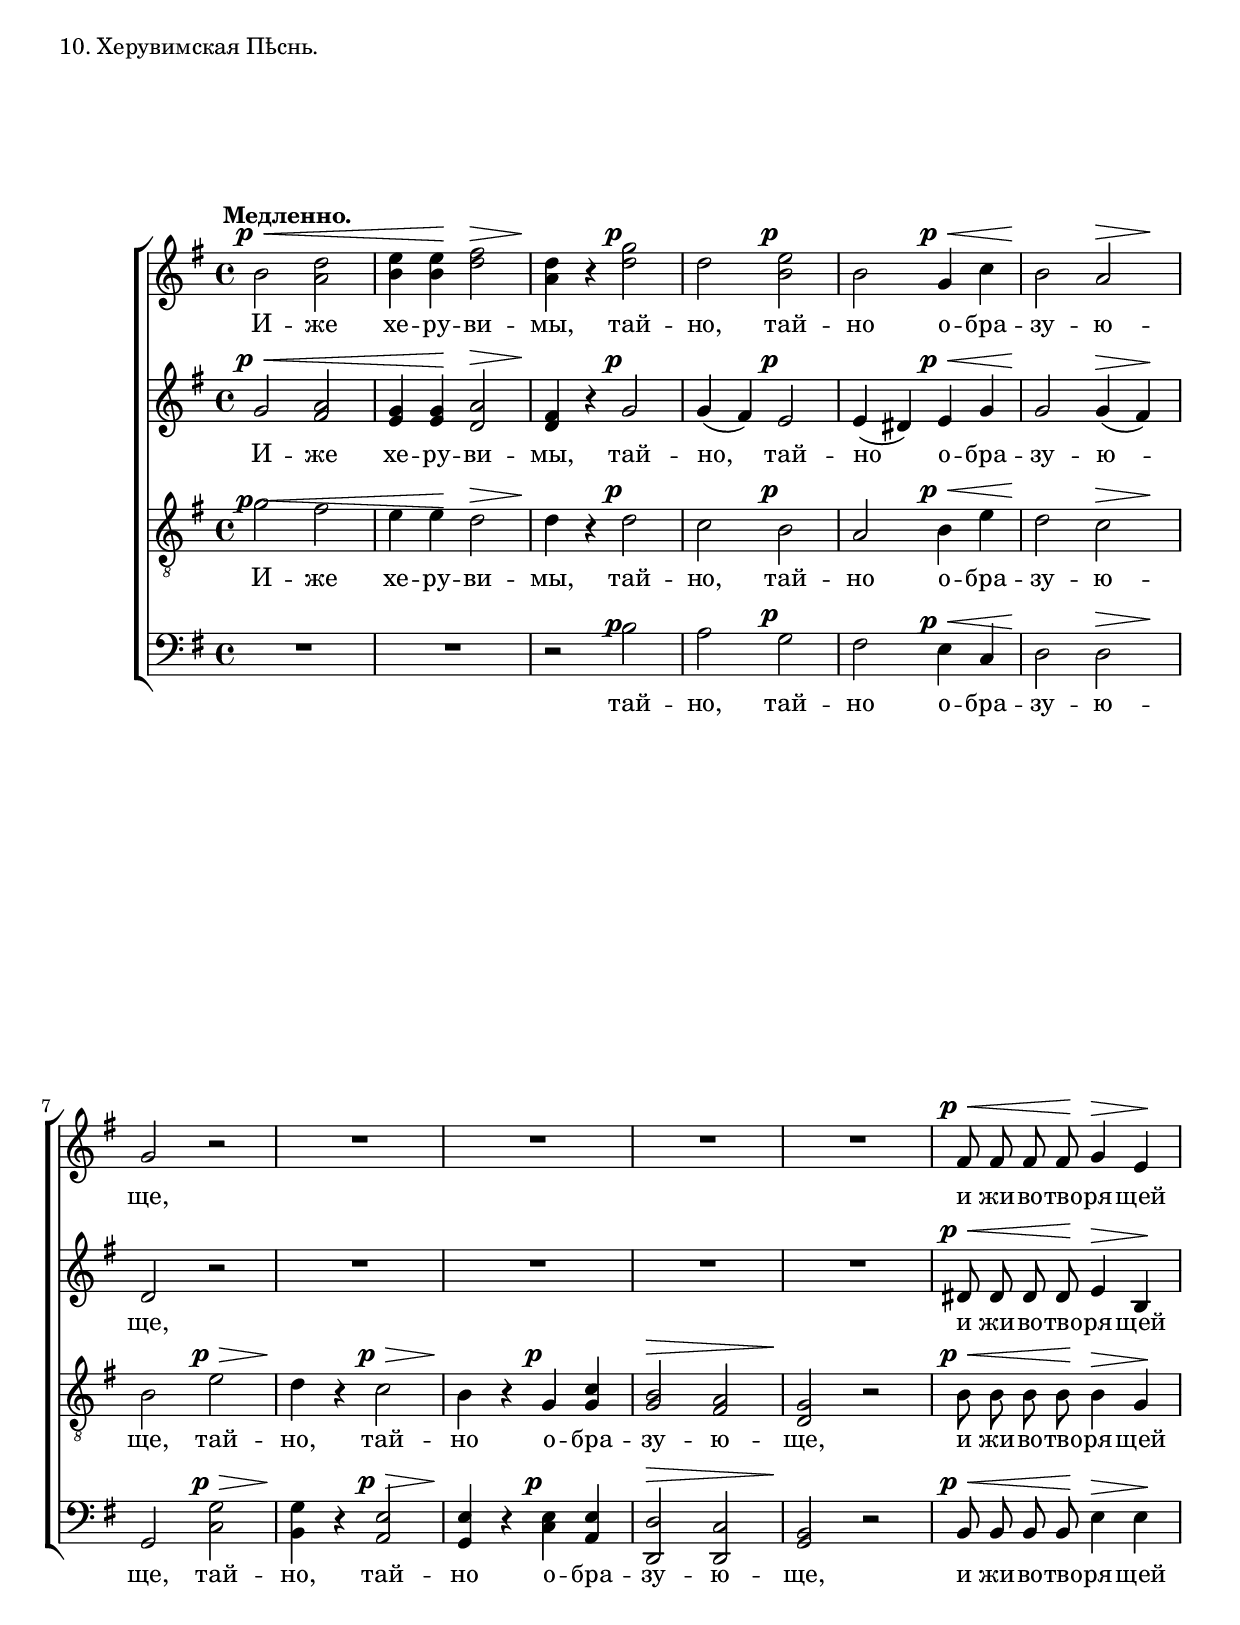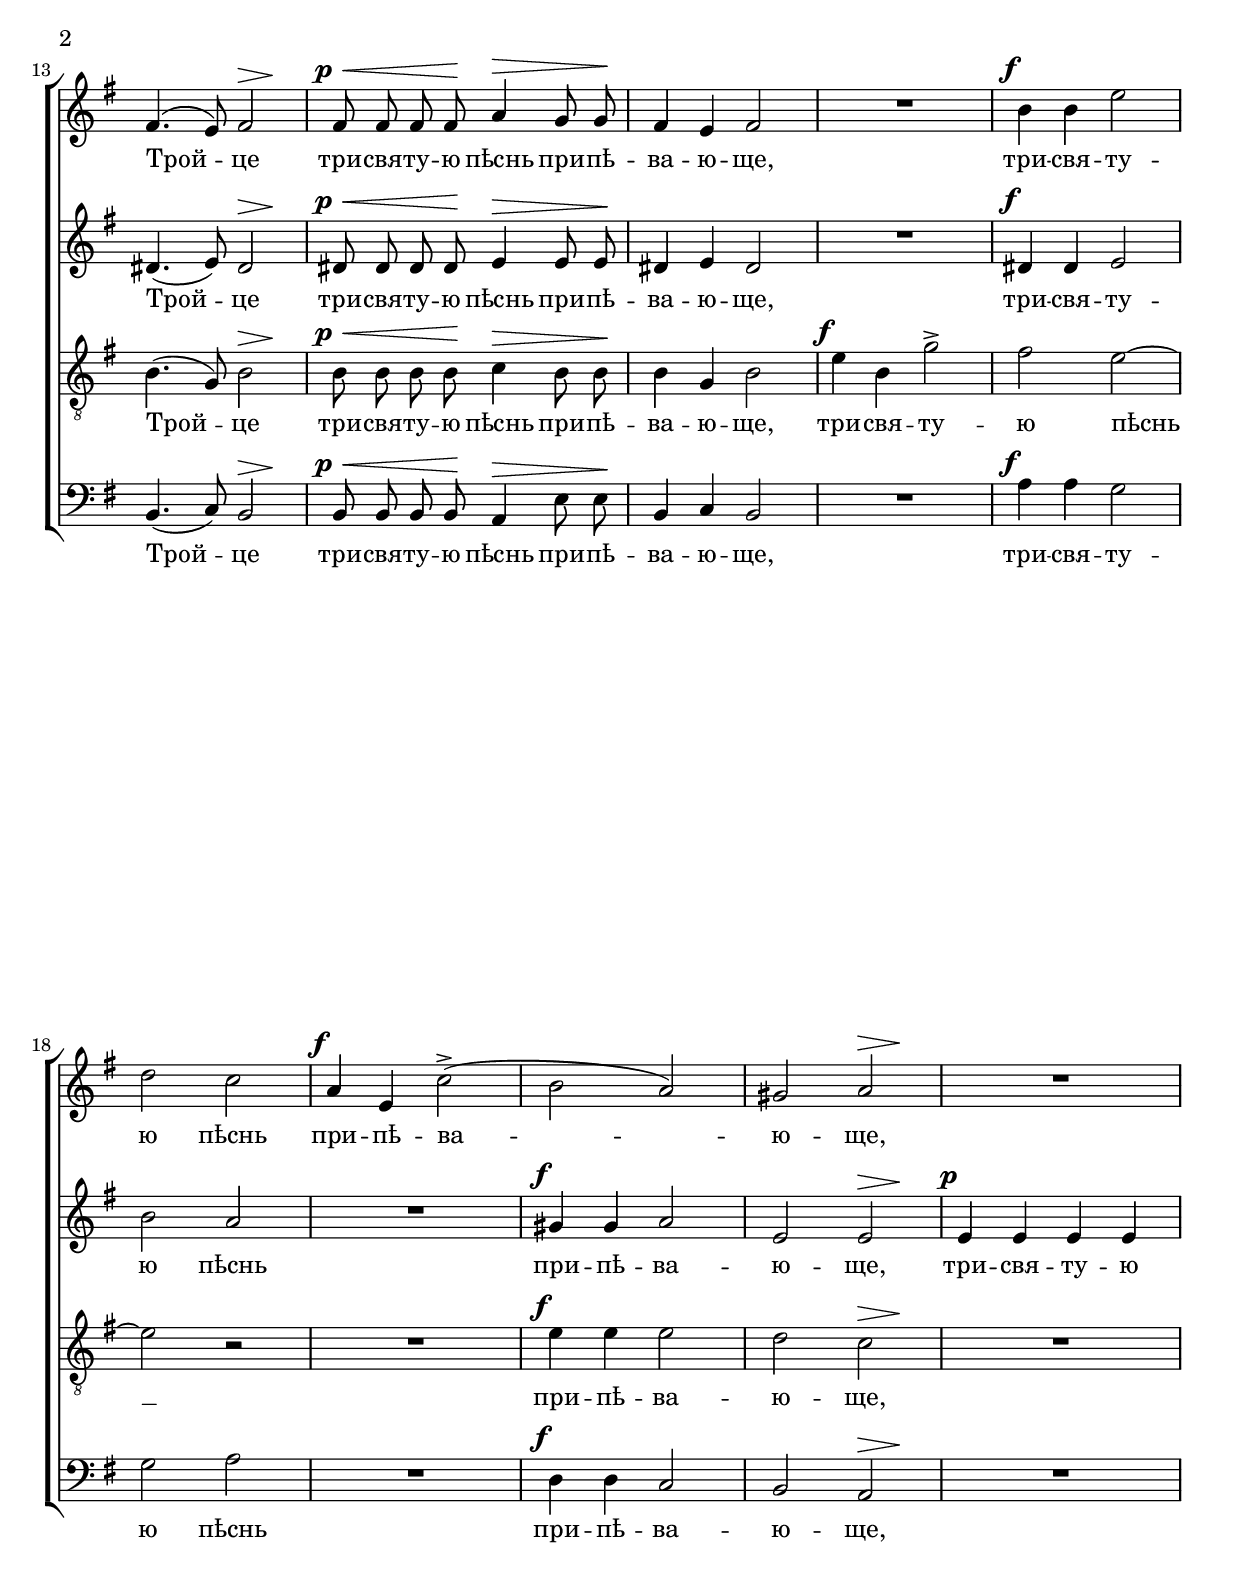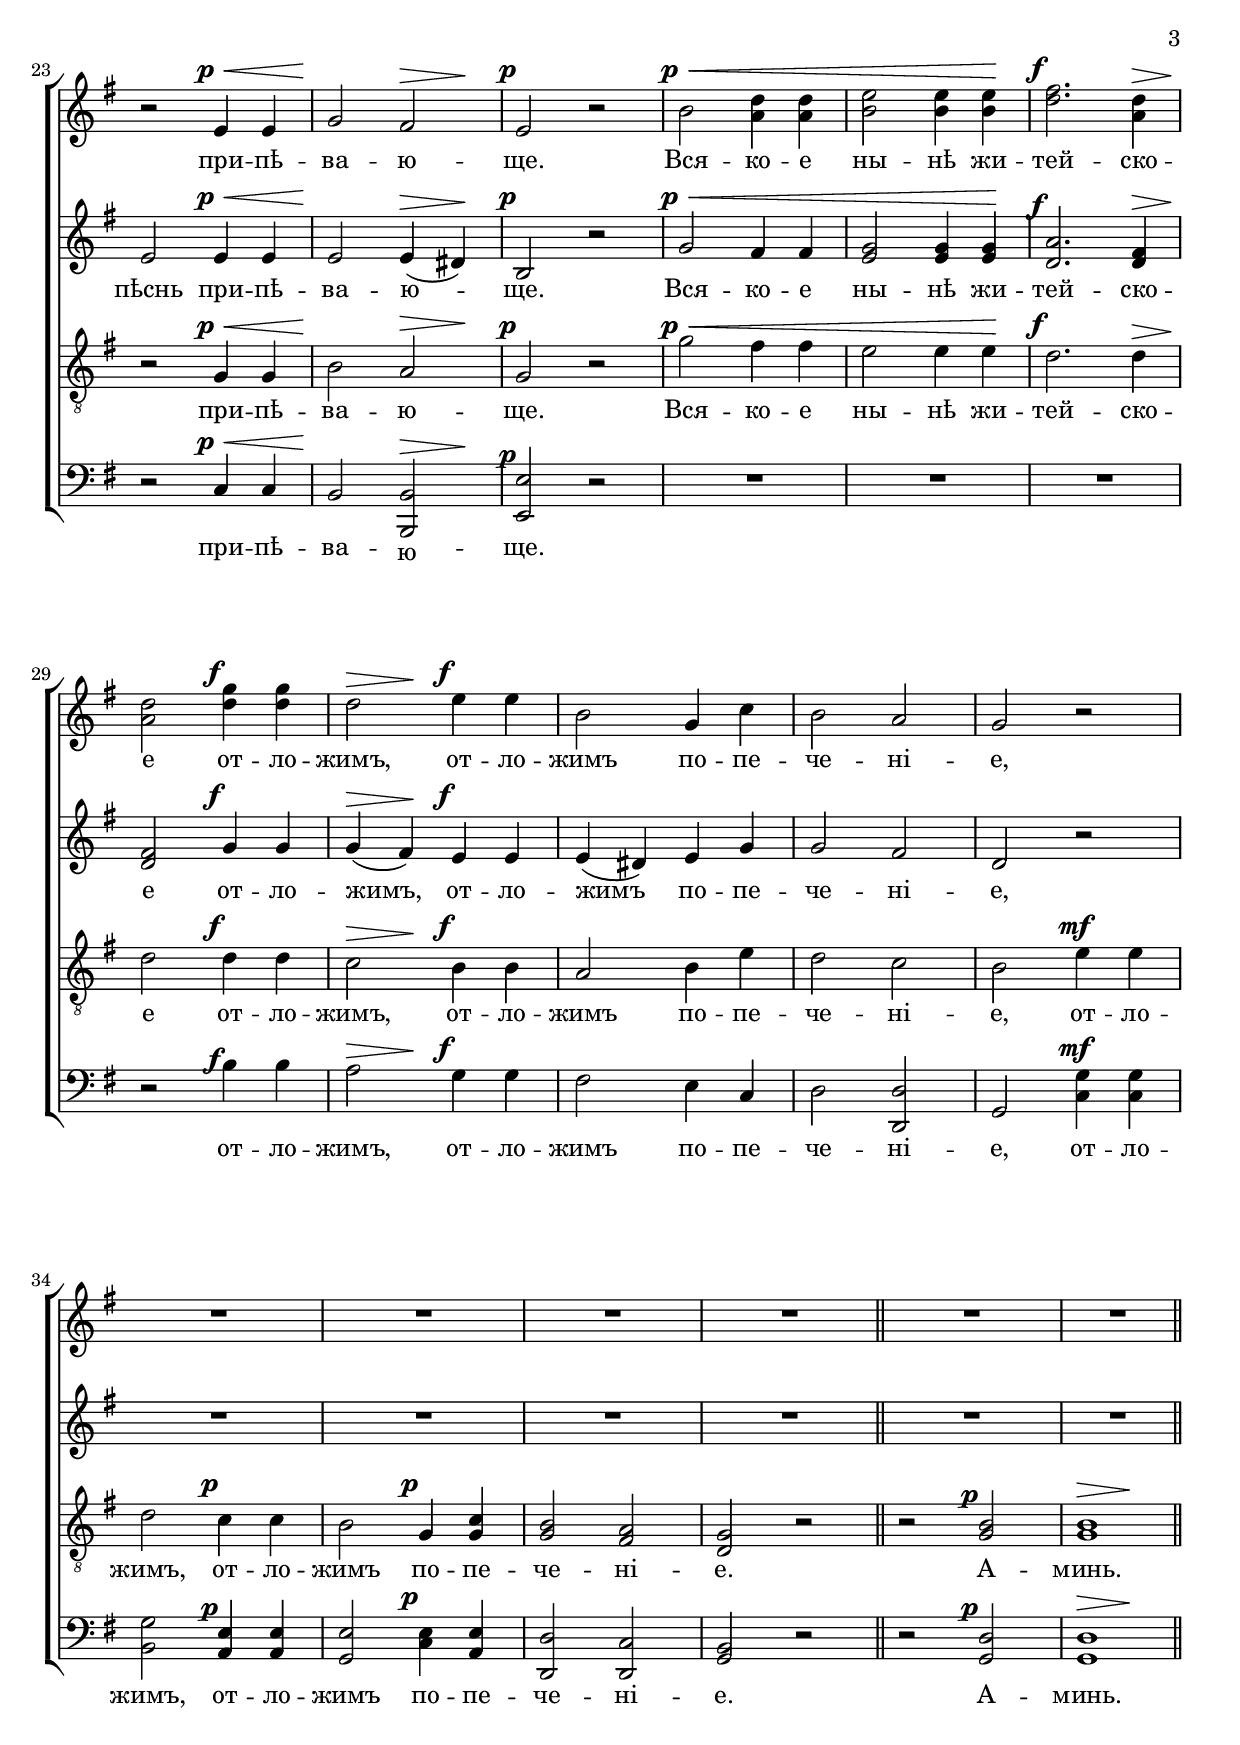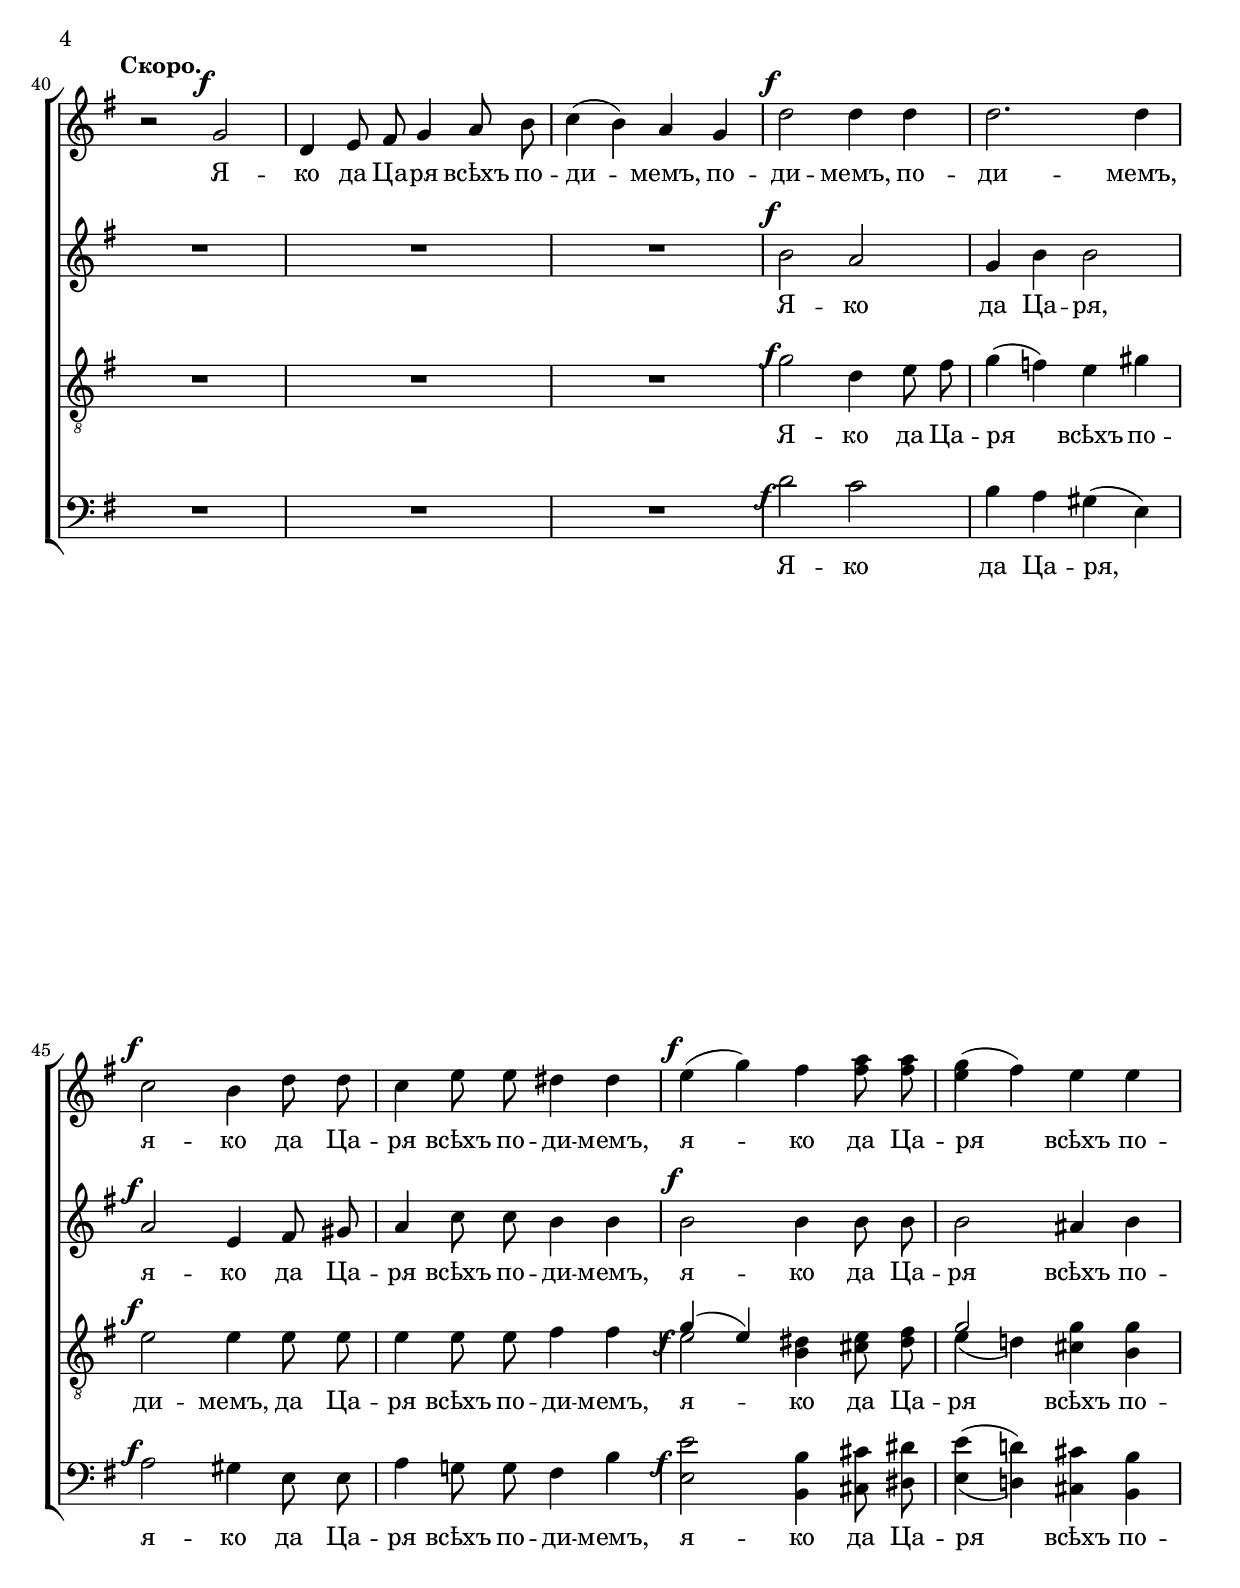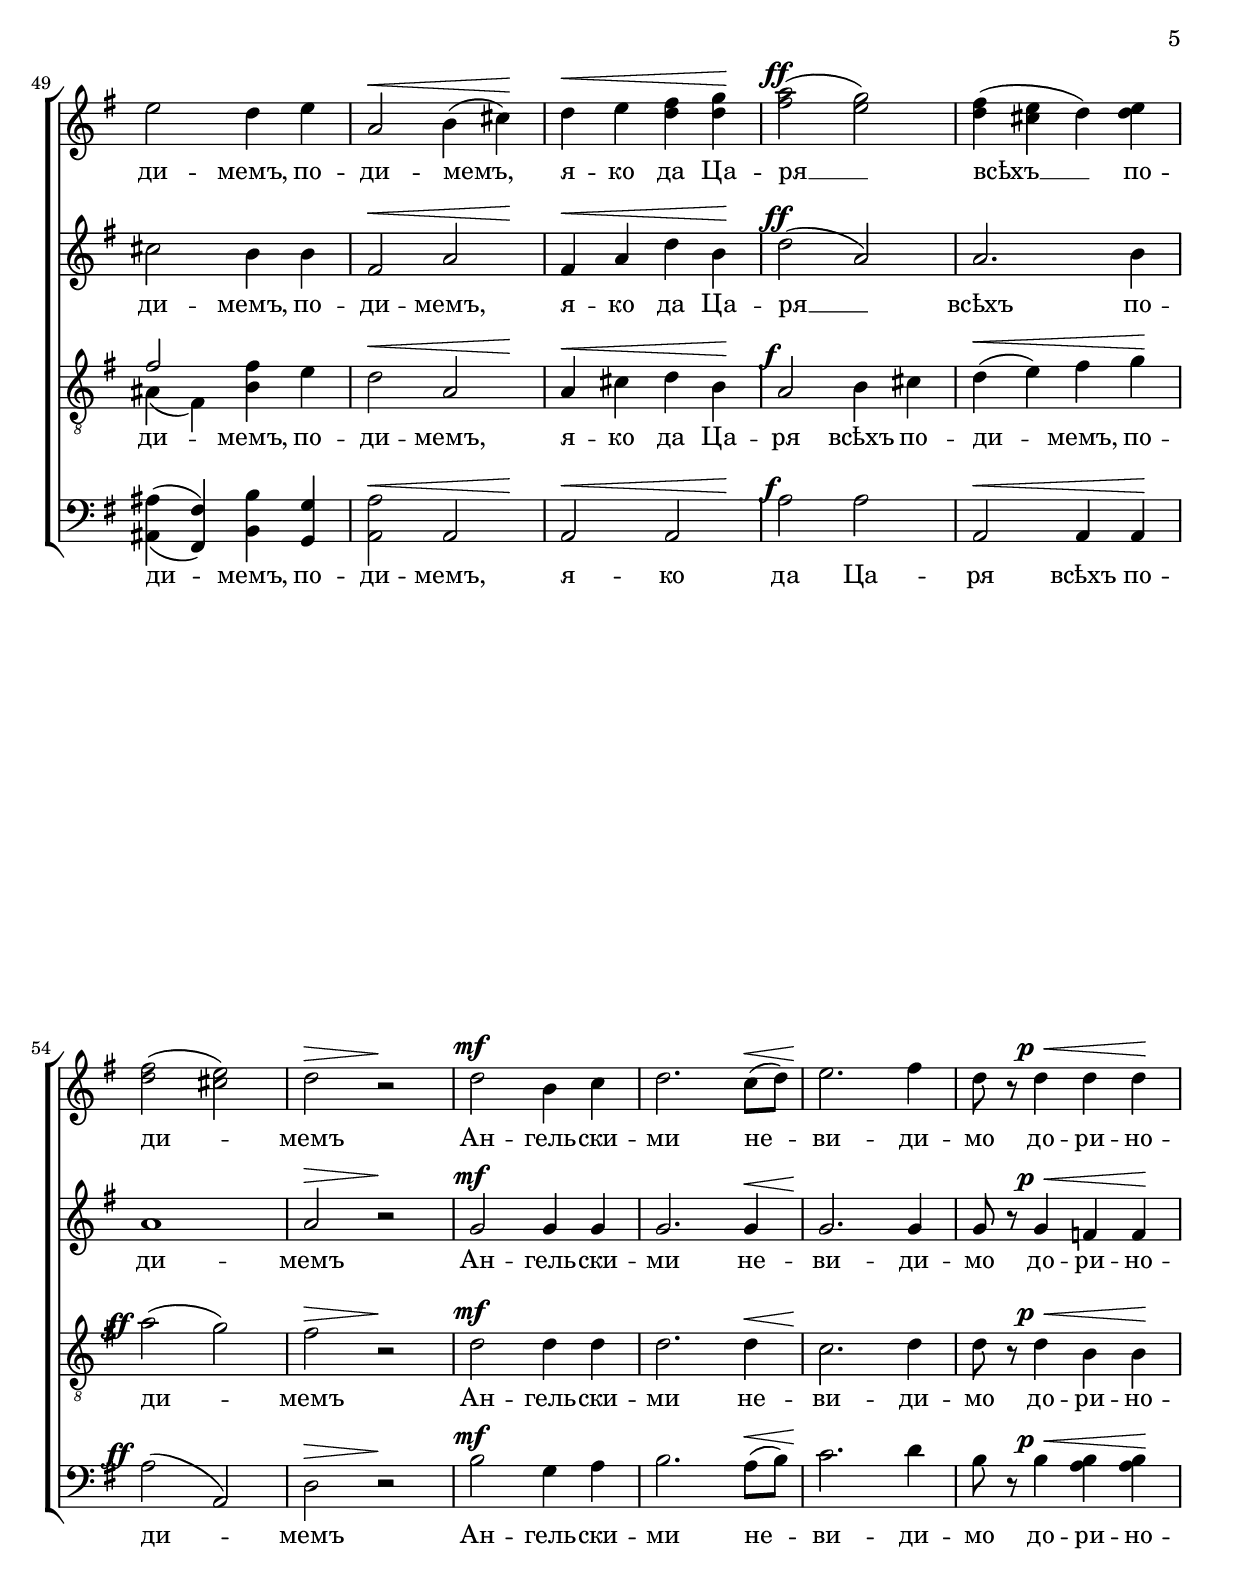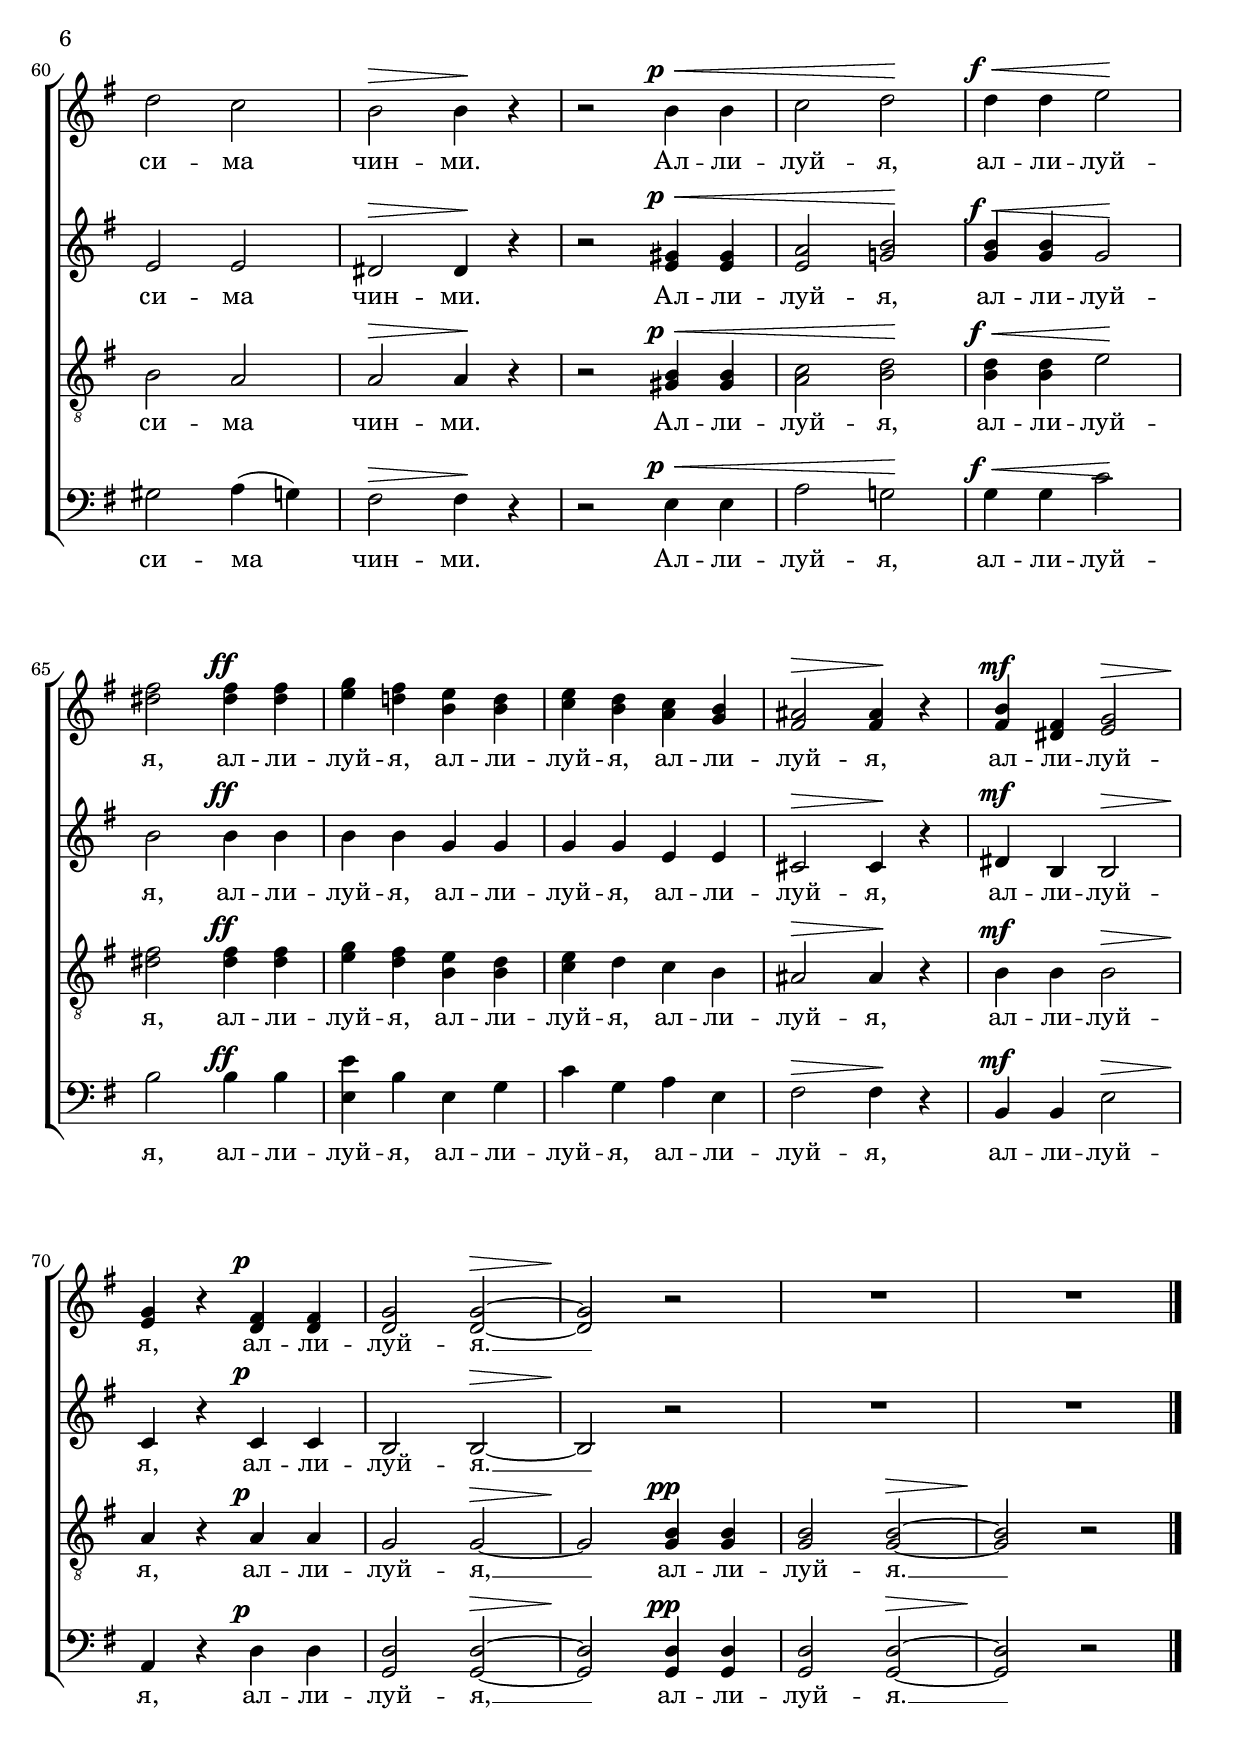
dtDown = { \once\override DynamicText #'extra-offset = #'(0 . -1) }
hpDown = { \once\override Hairpin #'extra-offset = #'(0 . -1) }

tightLayout = {
	\overrideProperty
	#"Score.NonMusicalPaperColumn"
	#'line-break-system-details
	#'((alignment-offsets .
		(
			0 -5.5
			-12 -17.5
			-24 -29.5
			-36 -41.5
		)
	))
}

tbLayout = {
	\overrideProperty
	#"Score.NonMusicalPaperColumn"
	#'line-break-system-details
	#'((alignment-offsets .
		(
			  0
			-11
			-22 -28
			-35 -41
		)
	))
}

sopNotes = {
	\time 4/4
	\tightLayout
	s1*0^\markup{"" \translate #'(-3 . 0) \bold "Медленно."}
	%1
	b'2\p\< <a' d''>2 | <b' e''>4 <b' e''>4\! <d'' fis''>2\> | <a' d''>4\! r4 <d'' g''>2\p | d''2 <b' e''>2\p | 
	%5
	b'2 g'4\p\< c''4 | b'2\! << \context Voice = sopVoice { a'2 } \\ { \dynamicUp s4\> s4\! } >> | \tightLayout g'2 r2 |
	%8
	R1*4 | fis'8\p\< fis'8 fis'8 fis'8\! g'4\> e'4\! |
	%13
	\tightLayout \slurUp fis'4.( e'8) \slurNeutral << \context Voice = sopVoice { fis'2 } \\ { \dynamicUp s4\> s4\! } >> | fis'8\p\< fis' fis' fis'\! a'4\> g'8 g'8\! | fis'4 e'4 fis'2 | R1 |
	%17
	b'4\f b'4 e''2 | d''2 c''2 | a'4\f e'4 c''2->( | b'2 a'2) | gis'2 << { a'2 } { s4\> s4\! } >> | R1 |
	%23
	r2 e'4\p\< e'4 | g'2\! << { fis'2 } { s4\> s4\! } >> | e'2\p r2 | b'2\p\< <a' d''>4 <a' d''>4 |
	%27
	<b' e''>2 <b' e''>4 <b' e''>4\! | <d'' fis''>2.\f <a' d''>4\> | <a' d''>2\! <d'' g''>4\f <d'' g''>4 |
	%30
	<< { d''2 } { s4\> s4\! } >> e''4\f e''4 | b'2 g'4 c''4 | b'2 a'2 | g'2 r2 | 
	%34
	\tbLayout R1*4 \bar "||" R2*4 \bar "||" \break
	
	%\tbLayout
	\set Score.tempoWholesPerMinute = #(ly:make-moment 110 4) r2^\markup{"" \translate #'(-2 . 0) \bold "Скоро."} g'2\f | d'4 e'8 fis'8 g'4 a'8 b'8 | c''4( b') a' g' |
	d''2\f d''4 d''4 | d''2. d''4 | c''2\f b'4 d''8 d''8 | c''4 e''8 e''8 dis''4 dis''4 |
	
	e''4(\f g''4) fis''4 <fis'' a''>8 <fis'' a''>8 | <e'' g''>4( fis''4) e''4 e''4 | e''2 d''4 e''4 | a'2\< b'4( cis''4)\! | d''4\< e'' <d'' fis''> <d'' g''>\! |
	\once\override DynamicText #'extra-offset = #'(0 . -0.5) <fis'' a''>2\ff( <e'' g''>2) | <d'' fis''>4( <cis'' e''>4 d''4) <d'' e''>4 | <d'' fis''>2( <cis'' e''>2) | d''2\> r2\! | d''2\mf b'4 c''4 | d''2. c''8([\< d'']) |
	e''2.\! fis''4 | d''8 r8 d''4\p\< d''4 d''4\! | d''2 c''2 | b'2\> b'4\! r4 | r2 b'4\p\< b'4 | c''2 d''2\! |
	
	d''4\f\< d''4 e''2\! | <dis'' fis''>2 <dis'' fis''>4\ff <dis'' fis''>4 | <e'' g''>4 <d''! fis''>4 <b' e''>4 <b' d''>4 | <c'' e''>4 <b' d''>4 <a' c''>4 <g' b'>4 | <fis' ais'>2\> <fis' ais'>4\! r4 |
	<fis' b'>4\mf <dis' fis'>4 <e' g'>2\> | <e' g'>4\! r4 <d' fis'>4\p <d' fis'>4 | <d' g'>2 <d' g'>2\> ~ | <d' g'>2\! r2 | R1*2 \bar "|."
}
altNotes = {
	\time 4/4
	%1
	g'2\p\< <fis' a'>2 | <e' g'>4 <e' g'>4\! <d' a'>2\> | <d' fis'>4\! r4 g'2\p | g'4( fis'4) e'2\p |
	%5
	e'4( dis'4) e'4\p\< g'4 | g'2\! g'4(\> fis'4)\! | d'2 r2 |
	%8
	R1*4 | dis'8\p\< dis' dis' dis'\! e'4\> b4\! |
	%13
	dis'4.( e'8) << { dis'2 } { s4\> s4\! } >> | dis'8\p\< dis' dis' dis'\! e'4\> e'8 e'8\! | dis'4 e'4 dis'2 | R1 |
	%17
	dis'4\f dis'4 e'2 | b'2 a'2 | R1 | gis'4\f gis' a'2 |
	%21
	e'2 << { e'2 } { s4\> s4\! } >> | e'4\p e'4 e'4 e'4 | e'2 e'4\p\< e'4 | e'2\! e'4(\> dis'4)\! |
	%25
	b2\p r2 | g'2\p\< fis'4 fis'4 | <e' g'>2 <e' g'>4 <e' g'>4\! | \dtDown <d' a'>2.\f <d' fis'>4\> | <d' fis'>2\! g'4\f g'4 |
	%30
	g'4(\> fis'4)\! e'4\f e'4 | e'4( dis'4) e'4 g'4 | g'2 fis'2 | d'2 r2 | R1*2 |
	%36
	R1*7 |
	b'2\f a'2 | g'4 b'4 b'2 | \dtDown a'2\f e'4 fis'8 gis'8 | a'4 c''8 c''8 b'4 b'4 |
	
	b'2\f b'4 b'8 b'8 | b'2 ais'4 b'4 | cis''2 b'4 b'4 | << \context Voice = altVoice { fis'2 a'2 } \\ { \dynamicUp s2.\< s4\! } >> | fis'4\< a' d'' b'\! |
	\once\override DynamicText #'extra-offset = #'(0 . -0.5) d''2\ff( a'2) | a'2. b'4 | a'1 | a'2\> r2\! | g'2\mf g'4 g'4 | g'2. g'4\< |
	g'2.\! g'4 | g'8 r8 g'4\p\< f'4 f'4\! | e'2 e'2 | dis'2\> dis'4\! r4 | r2 <e' gis'>4\p\< <e' gis'>4 | <e' a'>2 <g'! b'>2\! |
	
	\dtDown \hpDown <g' b'>4\f\< <g' b'>4 g'2\! | b'2 b'4\ff b'4 | b'4 b'4 g'4 g'4 | g'4 g'4 e'4 e'4 | cis'2\> cis'4\! r4 |
	dis'4\mf b4 b2\> | c'4\! r4 c'4\p c'4 | b2 b2\> ~ | b2\! r2 | R1*2 |
}
tenNotes = {
	\time 4/4
	%1
	\dtDown \hpDown g'2\p\< fis'2 | e'4 e'4\! d'2\> | d'4\! r4 d'2\p | c'2 b2\p |
	%5
	a2 b4\p\< e'4 | d'2\! << { c'2 } { s4\> s4\! } >> | b2 e'2\p\> | d'4\! r4 c'2\p\> |
	%9
	b4\! r4 g4\p <g c'>4 | <g b>2\> <fis a>2 | <d g>2\! r2 | b8\p\< b8 b8 b8\! b4\> g4\! |
	%13
	b4.( g8) << { b2 } { s4\> s4\! } >> | b8\p\< b b b\! c'4\> b8 b8\! | b4 g4 b2 | e'4\f b4 g'2-> |
	%17
	fis'2 e'2 ~ | e'2 r2 | R1 | e'4\f e'4 e'2 |
	%21
	d'2 << { c'2 } { s4\> s4\! } >> | R1 | r2 g4\p\< g4 | b2\! << { a2 } { s4\> s4\! } >> |
	%25
	g2\p r2 | g'2\p\< fis'4 fis'4 | e'2 e'4 e'4\! | d'2.\f d'4\> |
	%29
	d'2\! d'4\f d'4 | << { c'2 } { s4\> s4\! } >> b4\f b4 | a2 b4 e'4 | d'2 c'2 |
	%33
	b2 e'4\mf e'4 | d'2 c'4\p c'4 | b2 g4\p <g c'>4 | <g b>2 <fis a>2 |
	%37
	<d g>2 r2 | r2 \dtDown <g b>2\p | << { <g b>1 } { s2\> s2\! } >> |
	
	%40
	R1*3 | \dtDown g'2\f d'4 e'8 fis'8 | g'4( f'4) e'4 gis'4 |
	%45
	e'2\f e'4 e'8 e'8 | e'4 e'8 e'8 fis'4 fis'4 |
	%47
	<< \context Voice = tenVoice { \voiceOne \once\override DynamicText #'extra-offset = #'(-0.75 . -3) g'4(\f e'4) \oneVoice } \\ { e'2 } >> <b dis'>4 <cis' e'>8 <dis' fis'>8 |
	%48
	<< \context Voice = tenVoice { \voiceOne g'2 \oneVoice } \\ { e'4( d'!) } >> <cis' g'>4 <b g'> |
	%49
	<< \context Voice = tenVoice { \voiceOne fis'2 \oneVoice } \\ { ais4( fis) } >> <b fis'>4 e'4 |
	%50
	<< \context Voice = tenVoice { d'2 a2 } \\ { \dynamicUp s2.\< s4\! } >> | a4\< cis'4 d'4 b4\! |
	%52
	\dtDown a2\f b4 cis'4 | d'4\<( e'4) fis'4 g'4\! | \once\override DynamicText #'extra-offset = #'(-2 . -2.5) a'2\ff( g'2) | fis'2\> r2\! |
	%56
	d'2\mf d'4 d'4 | d'2. d'4\< | c'2.\! d'4 | d'8 r8 d'4\p\< b4 b4\! |
	%60
	b2 a2 | a2\> a4\! r4 | r2 <gis b>4\p\< <gis b>4 | <a c'>2 <b d'>2\! |
	%64
	<b d'>4\f\< <b d'>4 e'2\! | <dis' fis'>2 <dis' fis'>4\ff <dis' fis'>4 | <e' g'>4 <d' fis'>4 <b e'>4 <b d'>4 | <c' e'>4 d'4 c' b |
	%68
	ais2\> ais4\! r4 | b4\mf b4 b2\> | a4\! r4 a4\p a4 | g2 g2\> ~ | g2\! <g b>4\pp <g b> | <g b>2 <g b>2\> ~ | <g b>2\! r2 |
}
basNotes = {
	\time 4/4
	%1
	R1 | R1 | r2 \dtDown b2\p | a2 g2\p |
	%5
	fis2 \dtDown \hpDown e4\p\< c4 | d2\! << { d2 } { s4\> s4\! } >> | g,2 <c g>2\p\> | <b, g>4\! r4 \dtDown \hpDown <a, e>2\p\> |
	%9
	<g, e>4\! r4 <c e>4\p <a, e>4 | <d, d>2\> <d, c>2 | <g, b,>2\! r2 | b,8\p\< b, b, b,\! e4\> e4\! |
	%13
	b,4.( c8) << { b,2 } { s4\> s4\! } >> | b,8\p\< b, b, b,\! a,4\> e8 e8\! | b,4 c4 b,2 | R1 |
	%17
	a4\f a4 g2 | g2 a2 | R1 | d4\f d c2 | b,2 << { a,2 } { s4\> s4\! } >> | R1 |
	%23
	r2 c4\p\< c | b,2\! << { <b,, b,>2 } { s4\> s4\! } >> | \dtDown <e, e>2\p r2 | R1*3 |
	%29
	r2 \dtDown b4\f b4 | << { a2 } { s4\> s4\! } >> g4\f g4 | fis2 e4 c4 | d2 <d, d>2 |
	%33
	g,2 <c g>4\mf <c g>4 | <b, g>2 \dtDown <a, e>4\p <a, e>4 | <g, e>2 <c e>4\p <a, e>4 |
	%36
	<d, d>2 <d, c>2 | <g, b,>2 r2 | r2 \dtDown <g, d>2\p | << { <g, d>1 } { s2\> s2\! } >> | R1*3 |
	%43
	\once\override DynamicText #'extra-offset = #'(-0.5 . -2) d'2\f c'2 | b4 a gis( e) | \dtDown a2\f gis4 e8 e8 | a4 g!8 g8 fis4 b4 |
	%47
	\once\override DynamicText #'extra-offset = #'(-1 . -2.5) \set doubleSlurs = ##t <e e'>2\f <b, b>4 <cis cis'>8 <dis dis'>8 |
	%48
	<e e'>4( <d! d'!>4) <cis cis'>4 <b, b>4 | <ais, ais>4( <fis, fis>4) <b, b>4 <g, g>4 \set doubleSlurs = ##f |
	%50
	<< \context Voice = basVoice { <a, a>2 a,2 | a,2 a,2 } \\ { \dynamicUp s2.\< s4\! | s2.\< s4\! } >> |
	%52
	\dtDown a2\f a2 | a,2\< a,4 a,4\! | \once\override DynamicText #'extra-offset = #'(-2 . -1.25) a2(\ff a,2) | d2\> r2\! | \once\override DynamicText #'extra-offset = #'(0 . -0.25) b2\mf g4 a4 | b2. a8([\< b8]) |
	%58
	c'2.\! d'4 | b8 r8 b4\p\< <a b>4 <a b>4\! | gis2 a4( g4) | fis2\> fis4\! r4 | r2 e4\p\< e4 | a2 g!2\! |
	
	\dtDown \hpDown g4\f\< g4 c'2\! | b2 \once\override DynamicText #'extra-offset = #'(0 . -0.5) b4\ff b4 | <e e'>4 b4 e4 g4 | c'4 g a e | fis2\> fis4\! r4 |
	b,4\mf b,4 e2\> | a,4\! r4 d4\p d4 | <g, d>2 <g, d>2\> ~ | <g, d>2\! <g, d>4\pp <g, d>4 | <g, d>2 <g, d>2\> ~ | <g, d>2\! r2 |
}

sopText = \lyricmode {
	И -- же хе -- ру -- ви -- мы, тай -- но, тай -- но о -- бра -- зу -- ю --
	ще, и жи -- во -- тво -- ря -- щей
	
	Трой -- це три -- свя -- ту -- ю пѣснь при -- пѣ -- ва -- ю -- ще,
	три -- свя -- ту -- ю пѣснь при -- пѣ -- ва -- ю -- ще,
	при -- пѣ -- ва -- ю -- ще. Вся -- ко -- е ны -- нѣ жи -- тей -- ско -- е от -- ло --
	
	жимъ, от -- ло -- жимъ по -- пе -- че -- ні -- е,
	Я -- ко да Ца -- ря всѣхъ по -- ди -- мемъ, по --
	ди -- мемъ, по -- ди -- мемъ, я -- ко да Ца -- ря всѣхъ по -- ди -- мемъ,
	
	я -- ко да Ца -- ря всѣхъ по -- ди -- мемъ, по -- ди -- мемъ, я -- ко да Ца --
	ря __ всѣхъ __ по -- ди -- мемъ Ан -- гель -- ски -- ми не --
	ви -- ди -- мо до -- ри -- но -- си -- ма чин -- ми. Ал -- ли -- луй -- я,
	
	ал -- ли -- луй -- я, ал -- ли -- луй -- я, ал -- ли -- луй -- я, ал -- ли -- луй -- я,
	ал -- ли -- луй -- я, ал -- ли -- луй -- я. __
}
altText = \lyricmode {
	И -- же хе -- ру -- ви -- мы, тай -- но, тай -- но о -- бра -- зу -- ю --
	ще, и жи -- во -- тво -- ря -- щей
	
	Трой -- це три -- свя -- ту -- ю пѣснь при -- пѣ -- ва -- ю -- ще,
	три -- свя -- ту -- ю пѣснь при -- пѣ -- ва -- ю -- ще, три -- свя -- ту -- ю
	пѣснь при -- пѣ -- ва -- ю -- ще. Вся -- ко -- е ны -- нѣ жи -- тей -- ско -- е от -- ло --
	
	жимъ, от -- ло -- жимъ по -- пе -- че -- ні -- е,
	Я -- ко да Ца -- ря, я -- ко да Ца -- ря всѣхъ по -- ди -- мемъ,
	
	я -- ко да Ца -- ря всѣхъ по -- ди -- мемъ, по -- ди -- мемъ, я -- ко да Ца --
	ря __ всѣхъ по -- ди -- мемъ Ан -- гель -- ски -- ми не --
	ви -- ди -- мо до -- ри -- но -- си -- ма чин -- ми. Ал -- ли -- луй -- я,
	
	ал -- ли -- луй -- я, ал -- ли -- луй -- я, ал -- ли -- луй -- я, ал -- ли -- луй -- я,
	ал -- ли -- луй -- я, ал -- ли -- луй -- я. __
}
tenText = \lyricmode {
	И -- же хе -- ру -- ви -- мы, тай -- но, тай -- но о -- бра -- зу -- ю --
	ще, тай -- но, тай -- но о -- бра -- зу -- ю -- ще, и жи -- во -- тво -- ря -- щей
	
	Трой -- це три -- свя -- ту -- ю пѣснь при -- пѣ -- ва -- ю -- ще, три -- свя -- ту --
	ю пѣснь __ при -- пѣ -- ва -- ю -- ще,
	при -- пѣ -- ва -- ю -- ще. Вся -- ко -- е ны -- нѣ жи -- тей -- ско -- е от -- ло --
	
	жимъ, от -- ло -- жимъ по -- пе -- че -- ні -- е, от -- ло -- жимъ, от -- ло -- жимъ по -- пе --
	че -- ні -- е. А -- минь.
	Я -- ко да Ца -- ря всѣхъ по -- ди -- мемъ, да Ца -- ря всѣхъ по -- ди -- мемъ,
	
	я -- ко да Ца -- ря всѣхъ по -- ди -- мемъ, по -- ди -- мемъ, я -- ко да Ца --
	ря всѣхъ по -- ди -- мемъ, по -- ди -- мемъ Ан -- гель -- ски -- ми не --
	ви -- ди -- мо до -- ри -- но -- си -- ма чин -- ми. Ал -- ли -- луй -- я,
	
	ал -- ли -- луй -- я, ал -- ли -- луй -- я, ал -- ли -- луй -- я, ал -- ли -- луй -- я,
	ал -- ли -- луй -- я, ал -- ли -- луй -- я, __ ал -- ли -- луй -- я. __
}
basText = \lyricmode {
	тай -- но, тай -- но о -- бра -- зу -- ю --
	ще, тай -- но, тай -- но о -- бра -- зу -- ю -- ще, и жи -- во -- тво -- ря -- щей
	
	Трой -- це три -- свя -- ту -- ю пѣснь при -- пѣ -- ва -- ю -- ще,
	три -- свя -- ту -- ю пѣснь при -- пѣ -- ва -- ю -- ще,
	при -- пѣ -- ва -- \once\override LyricText #'extra-offset = #'(0 . -0.5) ю -- ще. от -- ло --
	
	жимъ, от -- ло -- жимъ по -- пе -- че -- ні -- е, от -- ло -- жимъ, от -- ло -- жимъ по -- пе --
	че -- ні -- е. А -- минь.
	Я -- ко да Ца -- ря, я -- ко да Ца -- ря всѣхъ по -- ди -- мемъ,
	
	я -- ко да Ца -- ря всѣхъ по -- ди -- мемъ, по -- ди -- мемъ, я -- ко
	да Ца -- ря всѣхъ по -- ди -- мемъ Ан -- гель -- ски -- ми не --
	ви -- ди -- мо до -- ри -- но -- си -- ма чин -- ми. Ал -- ли -- луй -- я,
	
	ал -- ли -- луй -- я, ал -- ли -- луй -- я, ал -- ли -- луй -- я, ал -- ли -- луй -- я,
	ал -- ли -- луй -- я, ал -- ли -- луй -- я, __ ал -- ли -- луй -- я. __
}

\score {
	\new ChoirStaff <<
		\new Staff = sopStaff {
			\clef treble \key g \major
			\new Voice = sopVoice { \autoBeamOff \dynamicUp \sopNotes }
		}
		\new Lyrics \lyricsto sopVoice { \sopText }
		\new Staff = altStaff {
			\clef treble \key g \major
			\new Voice = altVoice { \autoBeamOff \dynamicUp \altNotes }
		}
		\new Lyrics \lyricsto altVoice { \altText }
		\new Staff = tenStaff {
			\clef "G_8" \key g \major
			\new Voice = tenVoice { \autoBeamOff \dynamicUp \tenNotes }
		}
		\new Lyrics \lyricsto tenVoice { \tenText }
		\new Staff = basStaff {
			\clef bass \key g \major
			\new Voice = basVoice { \autoBeamOff \dynamicUp \basNotes }
		}
		\new Lyrics \lyricsto basVoice { \basText }
 	>>
	\layout {
		system-count = 14
		\context {
			\Score
			\override BarNumber #'extra-offset = #'(-0.75 . 0.25)
			\override NonMusicalPaperColumn #'line-break-system-details = #'((alignment-offsets . (
							  0 -6
							-12.25 -18.25
							-24.5 -30.5
							-36.75 -42.75)))
		}
		\context {
			\Voice
			hairpinToBarline = ##f
			\override DynamicText #'X-offset = #-1.5
		}
	}
	\header { piece = "10. Херувимская Пѣснь." }
}
\score {
  <<
    \new Staff  {
      \set Staff.midiInstrument = "oboe"
      \new Voice { \sopNotes }
    }
    \new Staff {
      \set Staff.midiInstrument = "violin"
      \new Voice { \altNotes }
    }
    \context Staff {
      \set Staff.midiInstrument = "viola"
      \new Voice { \tenNotes }
    }
    \context Staff {
      \set Staff.midiInstrument = "cello"
      \new Voice { \basNotes }
    }
  >>
  \midi {
    \context {
      \Score
      tempoWholesPerMinute = #(ly:make-moment 60 4)
    }
  }
}
